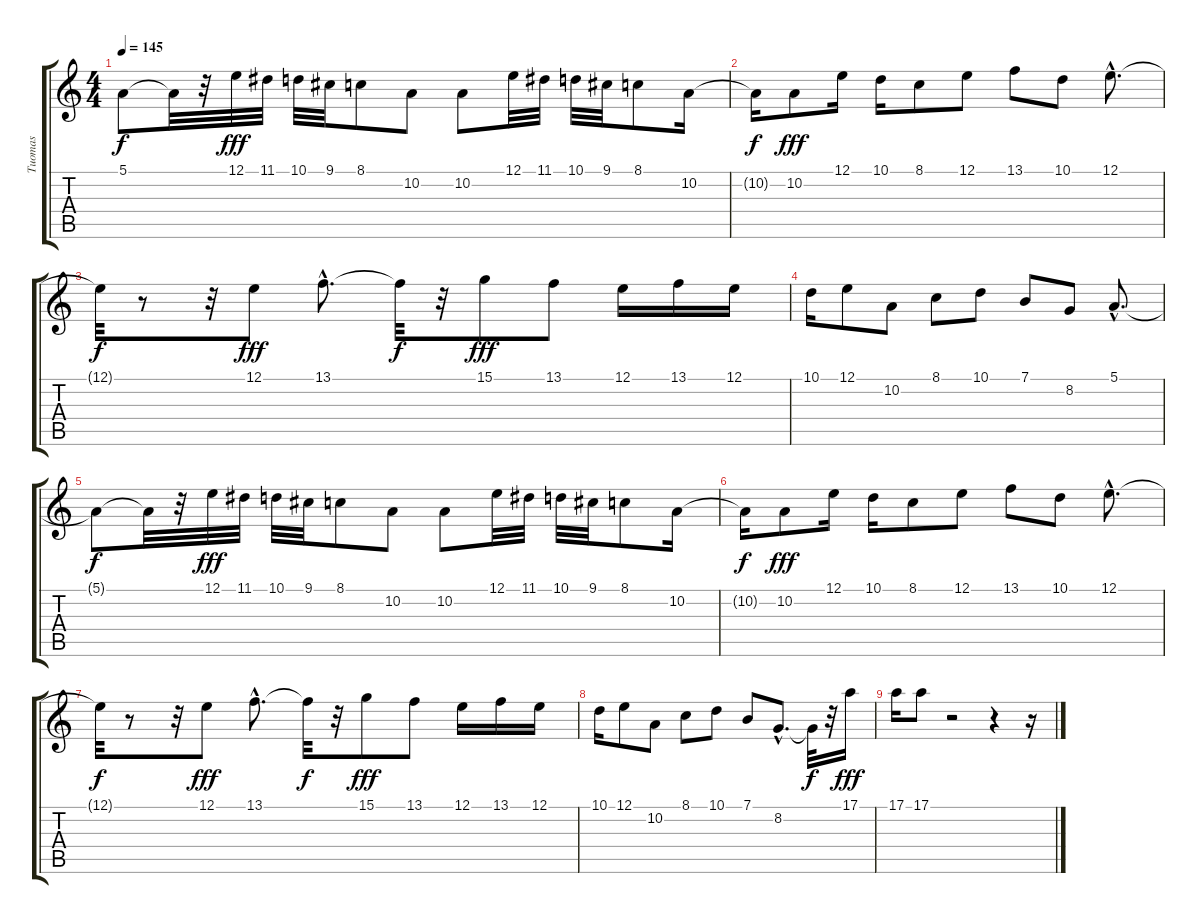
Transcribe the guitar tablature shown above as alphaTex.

\track ("Tuomas" "Tuomas") {instrument stringensemble1}
\staff {score tabs}
\tuning (E4 B3 G3 D3 A2 E2) {hide}
\ts (4 4)
\tempo 145
\clef g2
\ks c
5.1{t}.8{dy f} 5.1{t}.32 r.32 12.1.32{dy fff} 11.1.32 10.1.32 9.1.32 8.1.8 10.2.8 10.2.8 12.1.32 11.1.32 10.1.32 9.1.32 8.1.8 10.2.16 |
10.2{t}.16{dy f} 10.2.8{dy fff} 12.1.16 10.1.16 8.1.8 12.1.8 13.1.8 10.1.8 12.1{hac}.8{d} |
12.1{t}.32{dy f} r.8 r.32 12.1.8{dy fff} 13.1{hac}.8{d} 13.1{t}.32{dy f} r.32 15.1.8{dy fff} 13.1.8 12.1.16 13.1.16 12.1.16 |
10.1.16 12.1.8 10.2.8 8.1.8 10.1.8 7.1.8 8.2.8 5.1{hac}.8{d} |
5.1{t}.8{dy f} 5.1{t}.32 r.32 12.1.32{dy fff} 11.1.32 10.1.32 9.1.32 8.1.8 10.2.8 10.2.8 12.1.32 11.1.32 10.1.32 9.1.32 8.1.8 10.2.16 |
10.2{t}.16{dy f} 10.2.8{dy fff} 12.1.16 10.1.16 8.1.8 12.1.8 13.1.8 10.1.8 12.1{hac}.8{d} |
12.1{t}.32{dy f} r.8 r.32 12.1.8{dy fff} 13.1{hac}.8{d} 13.1{t}.32{dy f} r.32 15.1.8{dy fff} 13.1.8 12.1.16 13.1.16 12.1.16 |
10.1.16 12.1.8 10.2.8 8.1.8 10.1.8 7.1.8 8.2{hac}.8{d} 8.2{t}.32{dy f} r.32 17.1.16{dy fff} |
17.1.16 17.1.8 r.2 r.4 r.16
